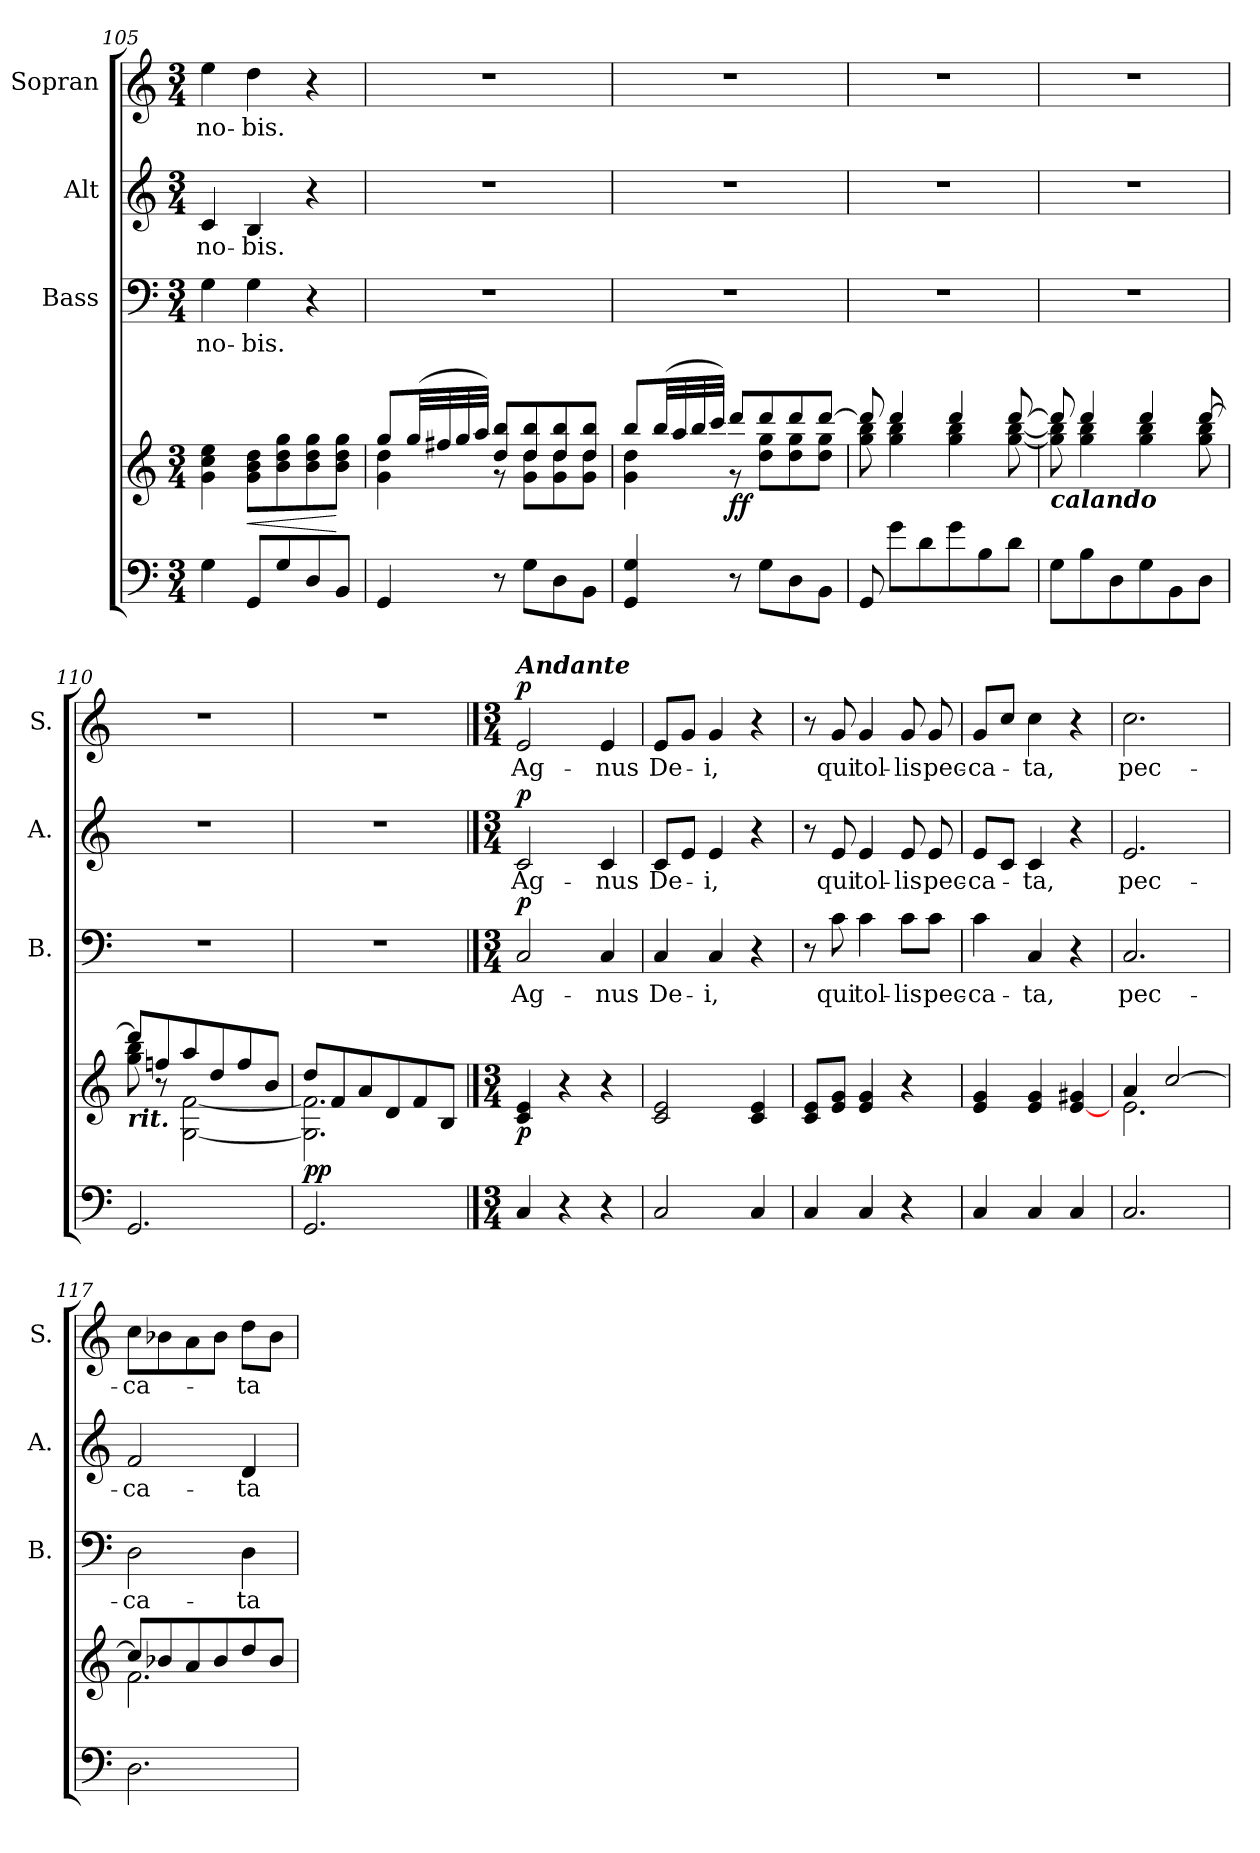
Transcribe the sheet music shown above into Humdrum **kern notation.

**kern	**kern	**dynam	**kern	**text	**dynam	**kern	**text	**dynam	**kern	**text	**dynam
*part4	*part4	*part4	*part3	*part3	*part3	*part2	*part2	*part2	*part1	*part1	*part1
*staff5	*staff4	*staff4/5	*staff3	*staff3	*staff3	*staff2	*staff2	*staff2	*staff1	*staff1	*staff1
*	*	*	*I"Bass	*	*	*I"Alt	*	*	*I"Sopran	*	*
*	*	*	*I'B.	*	*	*I'A.	*	*	*I'S.	*	*
*clefF4	*clefG2	*	*clefF4	*	*	*clefG2	*	*	*clefG2	*	*
*k[]	*k[]	*	*k[]	*	*	*k[]	*	*	*k[]	*	*
*C:	*C:	*	*C:	*	*	*C:	*	*	*C:	*	*
*M3/4	*M3/4	*	*M3/4	*	*	*M3/4	*	*	*M3/4	*	*
=105	=105	=105	=105	=105	=105	=105	=105	=105	=105	=105	=105
!	!	!	!	!LO:LY:b	!	!	!LO:LY:b	!	!	!LO:LY:b	!
4G\	4g\ 4cc\ 4ee\	.	4G\	no-	.	4c/	no-	.	4ee\	no-	.
!	!	!LO:HP:b	!	!LO:LY:b	!	!	!LO:LY:b	!	!	!LO:LY:b	!
8GG/L	8g\ 8b\ 8dd\L	<	4G\	-bis.	.	4B/	-bis.	.	4dd\	-bis.	.
8G/	8b\ 8dd\ 8gg\	.	.	.	.	.	.	.	.	.	.
8D/	8b\ 8dd\ 8gg\	.	4r	.	.	4r	.	.	4r	.	.
8BB/J	8b\ 8dd\ 8gg\J	[	.	.	.	.	.	.	.	.	.
=106	=106	=106	=106	=106	=106	=106	=106	=106	=106	=106	=106
*	*^	*	*	*	*	*	*	*	*	*	*
4GG/	8gg/L	4g\ 4dd\	.	2.r	.	.	2.r	.	.	2.r	.	.
.	(<32gg/LL	.	.	.	.	.	.	.	.	.	.	.
.	32ff#X/	.	.	.	.	.	.	.	.	.	.	.
.	32gg/	.	.	.	.	.	.	.	.	.	.	.
.	32aa/JJJ)	.	.	.	.	.	.	.	.	.	.	.
8r	8dd/ 8bb/L	8rf	.	.	.	.	.	.	.	.	.	.
8G\L	8dd/ 8bb/	8g\ 8dd\L	.	.	.	.	.	.	.	.	.	.
8D\	8dd/ 8bb/	8g\ 8dd\	.	.	.	.	.	.	.	.	.	.
8BB\J	8dd/ 8bb/J	8g\ 8dd\J	.	.	.	.	.	.	.	.	.	.
!!LO:LB:g=z
=107	=107	=107	=107	=107	=107	=107	=107	=107	=107	=107	=107	=107
4GG/ 4G/	8bb/L	4g\ 4dd\	.	2.r	.	.	2.r	.	.	2.r	.	.
.	(<32bb/LL	.	.	.	.	.	.	.	.	.	.	.
.	32aa/	.	.	.	.	.	.	.	.	.	.	.
.	32bb/	.	.	.	.	.	.	.	.	.	.	.
.	32ccc/JJJ)	.	.	.	.	.	.	.	.	.	.	.
!	!	!	!LO:DY:b	!	!	!	!	!	!	!	!	!
8r	8ddd/L	8r	ff	.	.	.	.	.	.	.	.	.
8G\L	8ddd/	8dd\ 8gg\L	.	.	.	.	.	.	.	.	.	.
8D\	8ddd/	8dd\ 8gg\	.	.	.	.	.	.	.	.	.	.
8BB\J	[>8ddd/J	8dd\ 8gg\J	.	.	.	.	.	.	.	.	.	.
=108	=108	=108	=108	=108	=108	=108	=108	=108	=108	=108	=108	=108
8GG/	8ddd/]	8gg\ 8bb\	.	2.r	.	.	2.r	.	.	2.r	.	.
8g\L	4ddd/	4gg\ 4bb\	.	.	.	.	.	.	.	.	.	.
8d\	.	.	.	.	.	.	.	.	.	.	.	.
8g\	4ddd/	4gg\ 4bb\	.	.	.	.	.	.	.	.	.	.
8B\	.	.	.	.	.	.	.	.	.	.	.	.
8d\J	[>8ddd/	[<8gg\ [<8bb\	.	.	.	.	.	.	.	.	.	.
=109	=109	=109	=109	=109	=109	=109	=109	=109	=109	=109	=109	=109
!	!LO:TX:b:Bi:t=calando	!	!	!	!	!	!	!	!	!	!	!
8G\L	8ddd/]	8gg\] 8bb\]	.	2.r	.	.	2.r	.	.	2.r	.	.
8B\	4ddd/	4gg\ 4bb\	.	.	.	.	.	.	.	.	.	.
8D\	.	.	.	.	.	.	.	.	.	.	.	.
8G\	4ddd/	4gg\ 4bb\	.	.	.	.	.	.	.	.	.	.
8BB\	.	.	.	.	.	.	.	.	.	.	.	.
8D\J	[>8ddd/	8gg\ 8bb\	.	.	.	.	.	.	.	.	.	.
=110	=110	=110	=110	=110	=110	=110	=110	=110	=110	=110	=110	=110
!	!LO:TX:b:Bi:t=rit.	!	!	!	!	!	!	!	!	!	!	!
2.GG/	8ddd/L]	8gg\ 8bb\	.	2.r	.	.	2.r	.	.	2.r	.	.
.	8ffn/	8ra	.	.	.	.	.	.	.	.	.	.
.	8aa/	[<2G\ [<2f\	.	.	.	.	.	.	.	.	.	.
.	8dd/	.	.	.	.	.	.	.	.	.	.	.
.	8ff/	.	.	.	.	.	.	.	.	.	.	.
.	8b/J	.	.	.	.	.	.	.	.	.	.	.
=111	=111	=111	=111	=111	=111	=111	=111	=111	=111	=111	=111	=111
!	!	!	!LO:DY:b	!	!	!	!	!	!	!	!	!
2.GG/	8dd/L	2.G\] 2.f\]	pp	2.r	.	.	2.r	.	.	2.r	.	.
.	8f/	.	.	.	.	.	.	.	.	.	.	.
.	8a/	.	.	.	.	.	.	.	.	.	.	.
.	8d/	.	.	.	.	.	.	.	.	.	.	.
.	8f/	.	.	.	.	.	.	.	.	.	.	.
.	8B/J	.	.	.	.	.	.	.	.	.	.	.
*	*v	*v	*	*	*	*	*	*	*	*	*	*
!!LO:PB:g=z
==112	==112	==112	==112	==112	==112	==112	==112	==112	==112	==112	==112
*M3/4	*M3/4	*	*M3/4	*	*	*M3/4	*	*	*M3/4	*	*
!	!	!	!	!	!	!	!	!	!LO:TX:a:Bi:t=Andante	!	!
!	!	!LO:DY:b	!	!LO:LY:b	!LO:DY:a	!	!LO:LY:b	!LO:DY:a	!	!LO:LY:b	!LO:DY:a
4C/	4c/ 4e/	p	2C/	Ag-	p	2c/	Ag-	p	2e/	Ag-	p
4r	4r	.	.	.	.	.	.	.	.	.	.
!	!	!	!	!LO:LY:b	!	!	!LO:LY:b	!	!	!LO:LY:b	!
4r	4r	.	4C/	-nus	.	4c/	-nus	.	4e/	-nus	.
=113	=113	=113	=113	=113	=113	=113	=113	=113	=113	=113	=113
!	!	!	!	!LO:LY:b	!	!	!LO:LY:b	!	!	!LO:LY:b	!
2C/	2c/ 2e/	.	4C/	De-	.	8c/L	De-	.	8e/L	De-	.
.	.	.	.	.	.	8e/J	.	.	8g/J	.	.
!	!	!	!	!LO:LY:b	!	!	!LO:LY:b	!	!	!LO:LY:b	!
.	.	.	4C/	-i,	.	4e/	-i,	.	4g/	-i,	.
4C/	4c/ 4e/	.	4r	.	.	4r	.	.	4r	.	.
=114	=114	=114	=114	=114	=114	=114	=114	=114	=114	=114	=114
4C/	8c/ 8e/L	.	8r	.	.	8r	.	.	8r	.	.
!	!	!	!	!LO:LY:b	!	!	!LO:LY:b	!	!	!LO:LY:b	!
.	8e/ 8g/J	.	8c\	qui	.	8e/	qui	.	8g/	qui	.
!	!	!	!	!LO:LY:b	!	!	!LO:LY:b	!	!	!LO:LY:b	!
4C/	4e/ 4g/	.	4c\	tol-	.	4e/	tol-	.	4g/	tol-	.
!	!	!	!	!LO:LY:b	!	!	!LO:LY:b	!	!	!LO:LY:b	!
4r	4r	.	8c\L	-lis	.	8e/	-lis	.	8g/	-lis	.
!	!	!	!	!LO:LY:b	!	!	!LO:LY:b	!	!	!LO:LY:b	!
.	.	.	8c\J	pec-	.	8e/	pec-	.	8g/	pec-	.
=115	=115	=115	=115	=115	=115	=115	=115	=115	=115	=115	=115
!	!	!	!	!LO:LY:b	!	!	!LO:LY:b	!	!	!LO:LY:b	!
4C/	4e/ 4g/	.	4c\	-ca-	.	8e/L	-ca-	.	8g/L	-ca-	.
.	.	.	.	.	.	8c/J	.	.	8cc/J	.	.
!	!	!	!	!LO:LY:b	!	!	!LO:LY:b	!	!	!LO:LY:b	!
4C/	4e/ 4g/	.	4C/	-ta,	.	4c/	-ta,	.	4cc\	-ta,	.
4C/	[4e/ 4g#X/	.	4r	.	.	4r	.	.	4r	.	.
=116	=116	=116	=116	=116	=116	=116	=116	=116	=116	=116	=116
*	*^	*	*	*	*	*	*	*	*	*	*
!	!	!	!	!	!LO:LY:b	!	!	!LO:LY:b	!	!	!LO:LY:b	!
2.C/	4a/	2.e\	.	2.C/	pec-	.	2.e/	pec-	.	2.cc\	pec-	.
.	[>2cc/	.	.	.	.	.	.	.	.	.	.	.
=117	=117	=117	=117	=117	=117	=117	=117	=117	=117	=117	=117	=117
!	!	!	!	!	!LO:LY:b	!	!	!LO:LY:b	!	!	!LO:LY:b	!
2.D\	8cc/L]	2.f\	.	2D\	-ca-	.	2f/	-ca-	.	8cc\L	-ca-	.
.	8b-X/	.	.	.	.	.	.	.	.	8b-X\	.	.
.	8a/	.	.	.	.	.	.	.	.	8a\	.	.
.	8b-/	.	.	.	.	.	.	.	.	8b-\J	.	.
!	!	!	!	!	!LO:LY:b	!	!	!LO:LY:b	!	!	!LO:LY:b	!
.	8dd/	.	.	4D\	-ta	.	4d/	-ta	.	8dd\L	-ta	.
.	8b-/J	.	.	.	.	.	.	.	.	8b-\J	.	.
*	*v	*v	*	*	*	*	*	*	*	*	*	*
=	=	=	=	=	=	=	=	=	=	=	=
*-	*-	*-	*-	*-	*-	*-	*-	*-	*-	*-	*-
